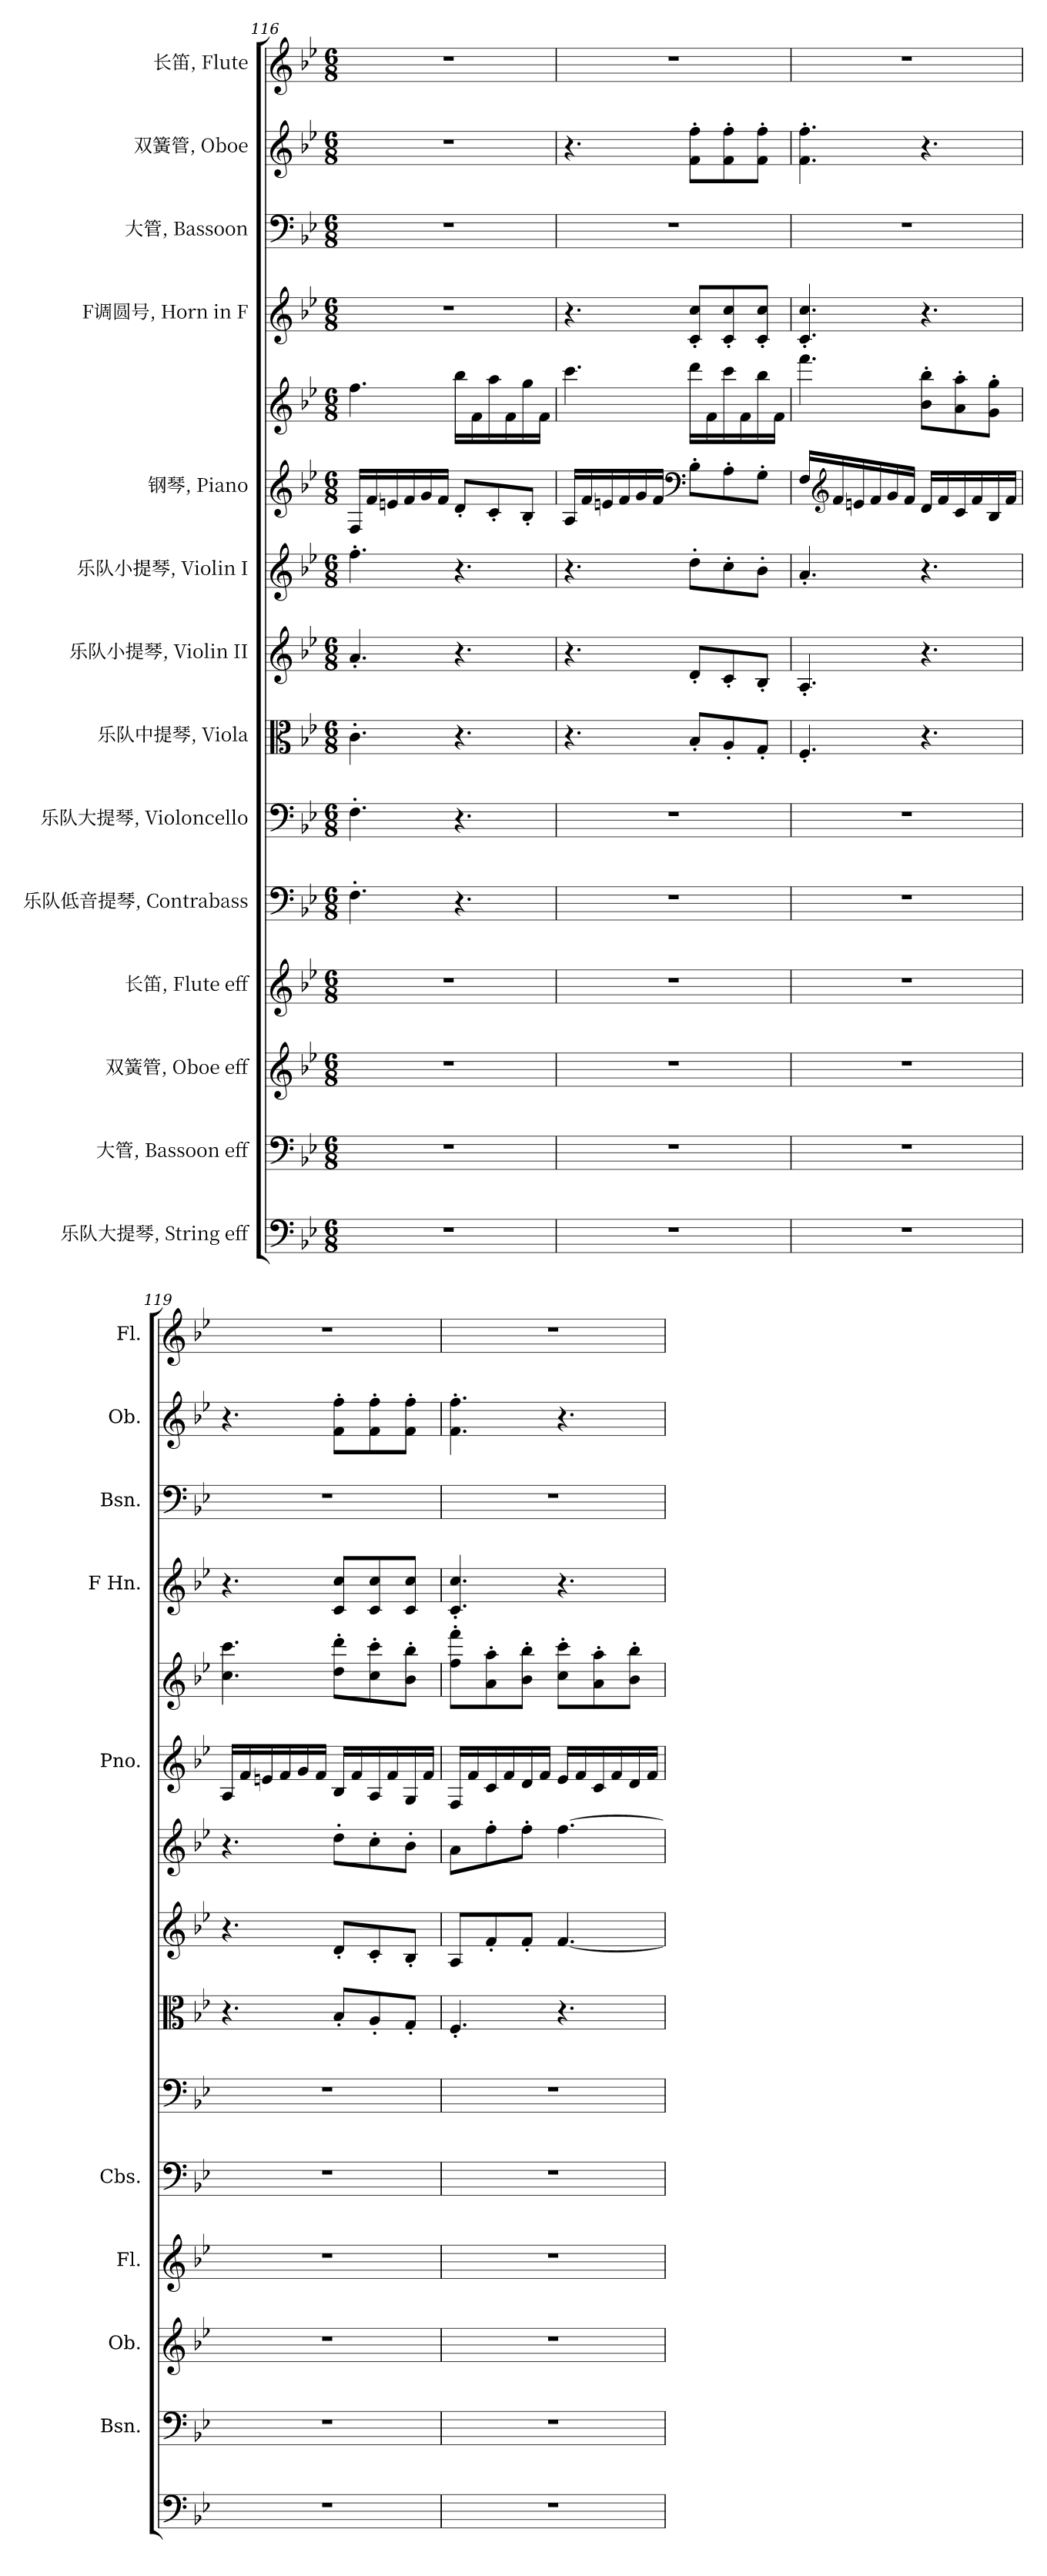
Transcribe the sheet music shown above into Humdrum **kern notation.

**kern	**kern	**kern	**kern	**kern	**kern	**kern	**kern	**kern	**kern	**kern	**kern	**kern	**kern	**kern
*part14	*part13	*part12	*part11	*part10	*part9	*part8	*part7	*part6	*part5	*part5	*part4	*part3	*part2	*part1
*staff15	*staff14	*staff13	*staff12	*staff11	*staff10	*staff9	*staff8	*staff7	*staff6	*staff5	*staff4	*staff3	*staff2	*staff1
*I"乐队大提琴, String eff	*I"大管, Bassoon eff	*I"双簧管, Oboe eff	*I"长笛, Flute eff	*I"乐队低音提琴, Contrabass	*I"乐队大提琴, Violoncello	*I"乐队中提琴, Viola	*I"乐队小提琴, Violin II	*I"乐队小提琴, Violin I	*I"钢琴, Piano	*	*I"F调圆号, Horn in F	*I"大管, Bassoon	*I"双簧管, Oboe	*I"长笛, Flute
*	*I'Bsn.	*I'Ob.	*I'Fl.	*I'Cbs.	*	*	*	*	*I'Pno.	*	*I'F Hn.	*I'Bsn.	*I'Ob.	*I'Fl.
!!LO:PB:g=z
*clefF4	*clefF4	*clefG2	*clefG2	*clefF4	*clefF4	*clefC3	*clefG2	*clefG2	*clefG2	*clefG2	*clefG2	*clefF4	*clefG2	*clefG2
*	*	*	*	*ITrd7c12	*	*	*	*	*	*	*ITrd4c7	*	*	*
*k[b-e-]	*k[b-e-]	*k[b-e-]	*k[b-e-]	*k[b-e-]	*k[b-e-]	*k[b-e-]	*k[b-e-]	*k[b-e-]	*k[b-e-]	*k[b-e-]	*k[b-e-a-]	*k[b-e-]	*k[b-e-]	*k[b-e-]
*M6/8	*M6/8	*M6/8	*M6/8	*M6/8	*M6/8	*M6/8	*M6/8	*M6/8	*M6/8	*M6/8	*M6/8	*M6/8	*M6/8	*M6/8
=116	=116	=116	=116	=116	=116	=116	=116	=116	=116	=116	=116	=116	=116	=116
2.r	2.r	2.r	2.r	4.FF'\	4.F'\	4.c'\	4.a'/	4.ff'\	16F/LL	4.ff\	2.r	2.r	2.r	2.r
.	.	.	.	.	.	.	.	.	16f/	.	.	.	.	.
.	.	.	.	.	.	.	.	.	16en/	.	.	.	.	.
.	.	.	.	.	.	.	.	.	16f/	.	.	.	.	.
.	.	.	.	.	.	.	.	.	16g/	.	.	.	.	.
.	.	.	.	.	.	.	.	.	16f/JJ	.	.	.	.	.
.	.	.	.	4.r	4.r	4.r	4.r	4.r	8d'/L	16bb-\LL	.	.	.	.
.	.	.	.	.	.	.	.	.	.	16f\	.	.	.	.
.	.	.	.	.	.	.	.	.	8c'/	16aa\	.	.	.	.
.	.	.	.	.	.	.	.	.	.	16f\	.	.	.	.
.	.	.	.	.	.	.	.	.	8B-'/J	16gg\	.	.	.	.
.	.	.	.	.	.	.	.	.	.	16f\JJ	.	.	.	.
=117	=117	=117	=117	=117	=117	=117	=117	=117	=117	=117	=117	=117	=117	=117
2.r	2.r	2.r	2.r	2.r	2.r	4.r	4.r	4.r	16A/LL	4.ccc\	4.r	2.r	4.r	2.r
.	.	.	.	.	.	.	.	.	16f/	.	.	.	.	.
.	.	.	.	.	.	.	.	.	16en/	.	.	.	.	.
.	.	.	.	.	.	.	.	.	16f/	.	.	.	.	.
.	.	.	.	.	.	.	.	.	16g/	.	.	.	.	.
.	.	.	.	.	.	.	.	.	16f/JJ	.	.	.	.	.
*	*	*	*	*	*	*	*	*	*clefF4	*	*	*	*	*
.	.	.	.	.	.	8B-'/L	8d'/L	8dd'\L	8B-'\L	16ddd\LL	8F/' 8f/'L	.	8f\' 8ff\'L	.
.	.	.	.	.	.	.	.	.	.	16f\	.	.	.	.
.	.	.	.	.	.	8A'/	8c'/	8cc'\	8A'\	16ccc\	8F/' 8f/'	.	8f\' 8ff\'	.
.	.	.	.	.	.	.	.	.	.	16f\	.	.	.	.
.	.	.	.	.	.	8G'/J	8B-'/J	8b-'\J	8G'\J	16bb-\	8F/' 8f/'J	.	8f\' 8ff\'J	.
.	.	.	.	.	.	.	.	.	.	16f\JJ	.	.	.	.
=118	=118	=118	=118	=118	=118	=118	=118	=118	=118	=118	=118	=118	=118	=118
2.r	2.r	2.r	2.r	2.r	2.r	4.F'/	4.A'/	4.a'/	16F/LL	4.fff\	4.F/' 4.f/'	2.r	4.f\' 4.ff\'	2.r
*	*	*	*	*	*	*	*	*	*clefG2	*	*	*	*	*
.	.	.	.	.	.	.	.	.	16f/	.	.	.	.	.
.	.	.	.	.	.	.	.	.	16en/	.	.	.	.	.
.	.	.	.	.	.	.	.	.	16f/	.	.	.	.	.
.	.	.	.	.	.	.	.	.	16g/	.	.	.	.	.
.	.	.	.	.	.	.	.	.	16f/JJ	.	.	.	.	.
.	.	.	.	.	.	4.r	4.r	4.r	16d/LL	8b-\' 8bb-\'L	4.r	.	4.r	.
.	.	.	.	.	.	.	.	.	16f/	.	.	.	.	.
.	.	.	.	.	.	.	.	.	16c/	8a\' 8aa\'	.	.	.	.
.	.	.	.	.	.	.	.	.	16f/	.	.	.	.	.
.	.	.	.	.	.	.	.	.	16B-/	8g\' 8gg\'J	.	.	.	.
.	.	.	.	.	.	.	.	.	16f/JJ	.	.	.	.	.
!!LO:PB:g=z
=119	=119	=119	=119	=119	=119	=119	=119	=119	=119	=119	=119	=119	=119	=119
2.r	2.r	2.r	2.r	2.r	2.r	4.r	4.r	4.r	16A/LL	4.cc\ 4.ccc\	4.r	2.r	4.r	2.r
.	.	.	.	.	.	.	.	.	16f/	.	.	.	.	.
.	.	.	.	.	.	.	.	.	16en/	.	.	.	.	.
.	.	.	.	.	.	.	.	.	16f/	.	.	.	.	.
.	.	.	.	.	.	.	.	.	16g/	.	.	.	.	.
.	.	.	.	.	.	.	.	.	16f/JJ	.	.	.	.	.
.	.	.	.	.	.	8B-'/L	8d'/L	8dd'\L	16B-/LL	8dd\' 8ddd\'L	8F/ 8f/L	.	8f\' 8ff\'L	.
.	.	.	.	.	.	.	.	.	16f/	.	.	.	.	.
.	.	.	.	.	.	8A'/	8c'/	8cc'\	16A/	8cc\' 8ccc\'	8F/ 8f/	.	8f\' 8ff\'	.
.	.	.	.	.	.	.	.	.	16f/	.	.	.	.	.
.	.	.	.	.	.	8G'/J	8B-'/J	8b-'\J	16G/	8b-\' 8bb-\'J	8F/ 8f/J	.	8f\' 8ff\'J	.
.	.	.	.	.	.	.	.	.	16f/JJ	.	.	.	.	.
=120	=120	=120	=120	=120	=120	=120	=120	=120	=120	=120	=120	=120	=120	=120
2.r	2.r	2.r	2.r	2.r	2.r	4.F'/	8A/L	8a\L	16F/LL	8ff\' 8fff\'L	4.F/' 4.f/'	2.r	4.f\' 4.ff\'	2.r
.	.	.	.	.	.	.	.	.	16f/	.	.	.	.	.
.	.	.	.	.	.	.	8f'/	8ff'\	16c/	8a\' 8aa\'	.	.	.	.
.	.	.	.	.	.	.	.	.	16f/	.	.	.	.	.
.	.	.	.	.	.	.	8f'/J	8ff'\J	16d/	8b-\' 8bb-\'J	.	.	.	.
.	.	.	.	.	.	.	.	.	16f/JJ	.	.	.	.	.
.	.	.	.	.	.	4.r	[4.f/	[4.ff\	16e-/LL	8cc\' 8ccc\'L	4.r	.	4.r	.
.	.	.	.	.	.	.	.	.	16f/	.	.	.	.	.
.	.	.	.	.	.	.	.	.	16c/	8a\' 8aa\'	.	.	.	.
.	.	.	.	.	.	.	.	.	16f/	.	.	.	.	.
.	.	.	.	.	.	.	.	.	16d/	8b-\' 8bb-\'J	.	.	.	.
.	.	.	.	.	.	.	.	.	16f/JJ	.	.	.	.	.
=	=	=	=	=	=	=	=	=	=	=	=	=	=	=
*-	*-	*-	*-	*-	*-	*-	*-	*-	*-	*-	*-	*-	*-	*-
